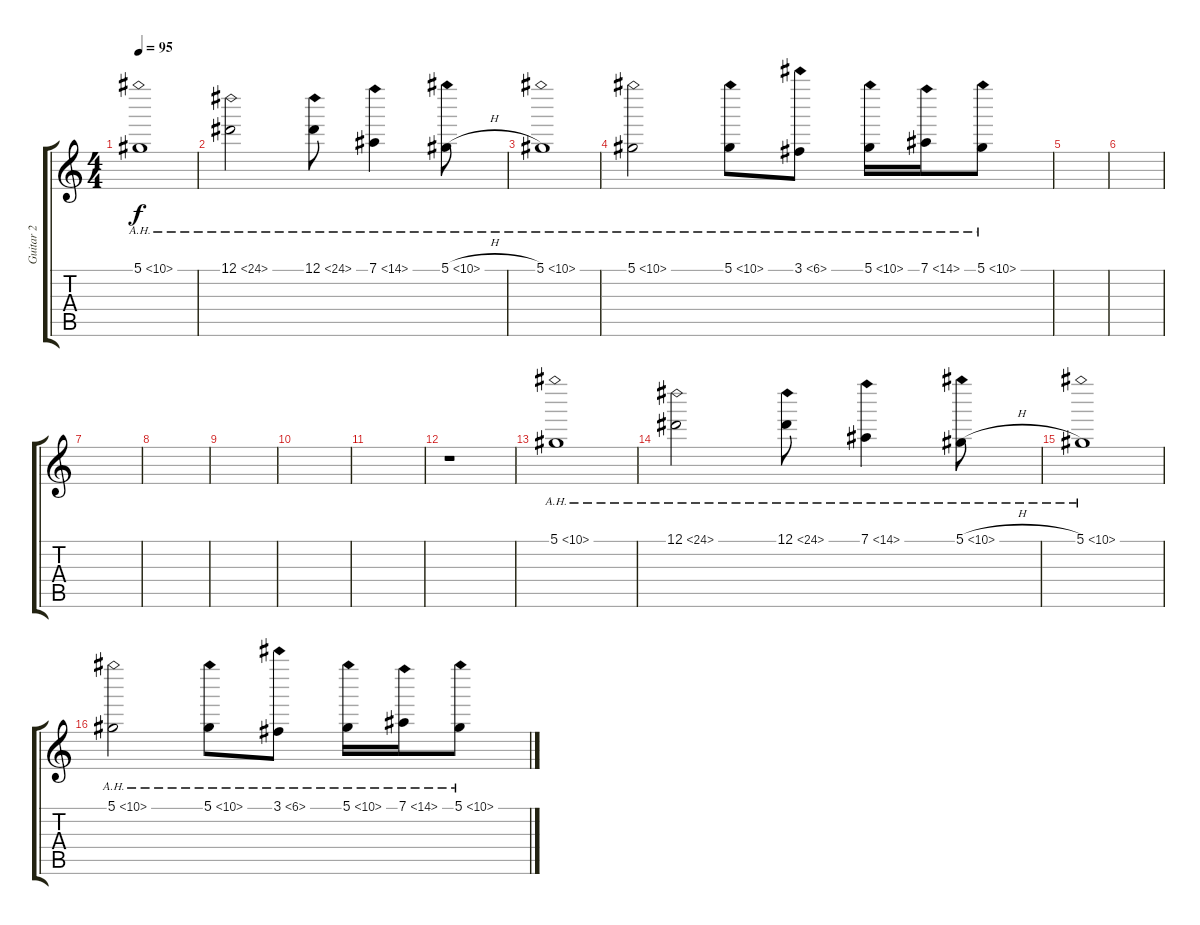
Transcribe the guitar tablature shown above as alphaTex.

\track ("Guitar 2" "Guitar 2") {instrument overdrivenguitar}
\staff {score tabs}
\tuning (Eb4 Bb3 Gb3 Db3 Ab2 Db2) {hide}
\ts (4 4)
\tempo 95
\clef g2
\ks c
5.1{ah 5}.1{dy f} |
12.1{ah 12}.2 12.1{ah 12}.8 7.1{ah 7}.4 5.1{ah 5 h}.8 |
5.1{ah 5}.1 |
5.1{ah 5}.2 5.1{ah 5}.8 3.1{ah 3}.8 5.1{ah 5}.16 7.1{ah 7}.16 5.1{ah 5}.8 |
|
|
|
|
|
|
|
r.1 |
5.1{ah 5}.1 |
12.1{ah 12}.2 12.1{ah 12}.8 7.1{ah 7}.4 5.1{ah 5 h}.8 |
5.1{ah 5}.1 |
5.1{ah 5}.2 5.1{ah 5}.8 3.1{ah 3}.8 5.1{ah 5}.16 7.1{ah 7}.16 5.1{ah 5}.8
